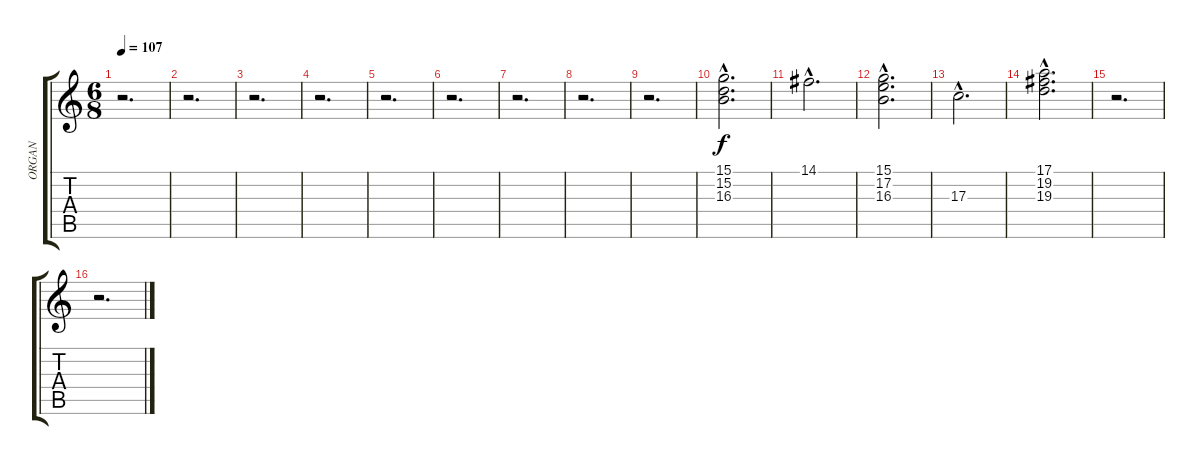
\track ("ORGAN" "ORGAN") {instrument rockorgan}
\staff {score tabs}
\tuning (E4 B3 G3 D3 A2 E2) {hide}
\ts (6 8)
\tempo 107
\clef g2
\ks c
r.2{d dy f} |
r.2{d} |
r.2{d} |
r.2{d} |
r.2{d} |
r.2{d} |
r.2{d} |
r.2{d} |
r.2{d} |
(15.1{hac} 15.2 16.3).2{d} |
14.1{hac}.2{d} |
(15.1 17.2 16.3{hac}).2{d} |
17.3{hac}.2{d} |
(17.1{hac} 19.2{hac} 19.3{hac}).2{d} |
r.2{d} |
r.2{d}
